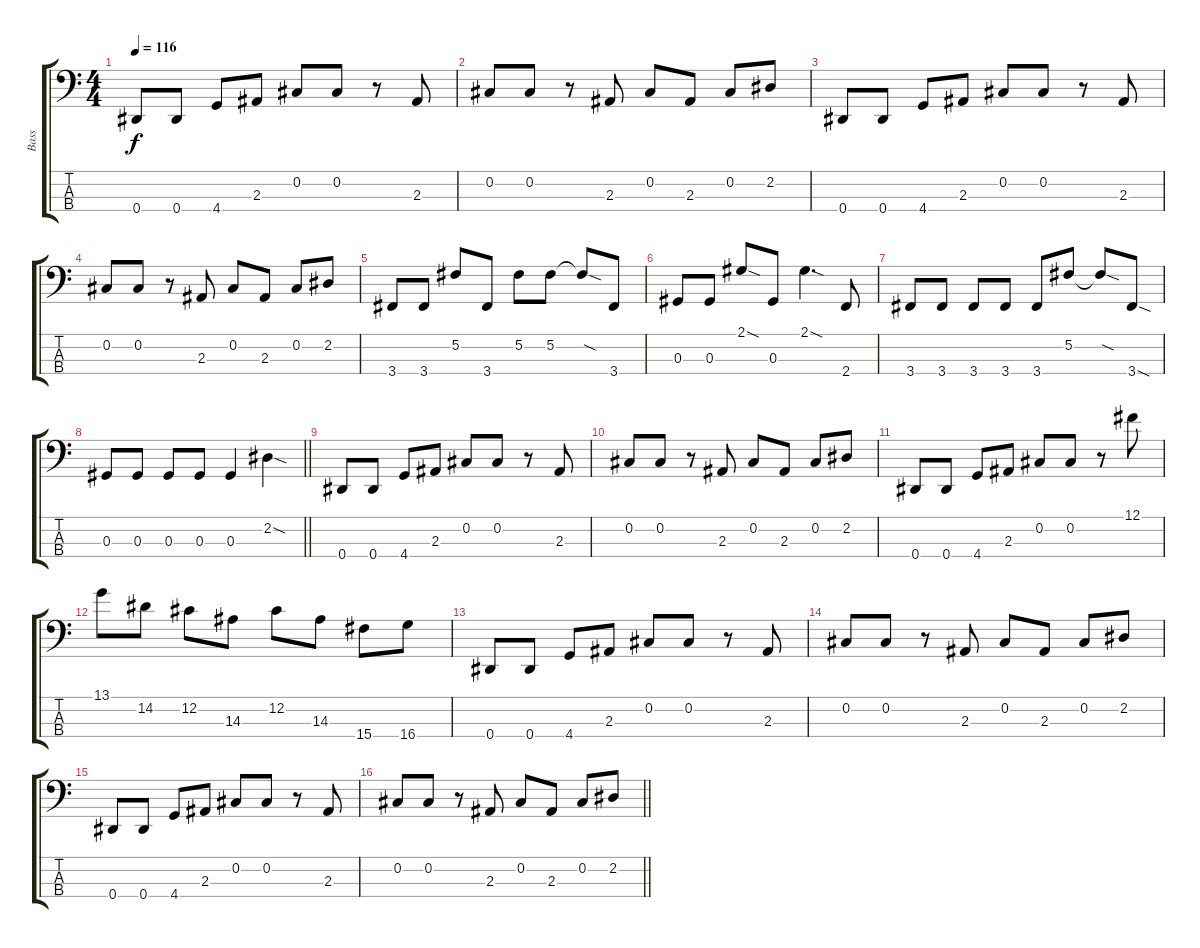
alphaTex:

\track ("Bass" "Bass") {instrument electricbassfinger}
\staff {score tabs}
\tuning (Gb2 Db2 Ab1 Eb1) {hide}
\ts (4 4)
\tempo 116
\clef f4
\ks c
0.4.8{dy f} 0.4.8 4.4.8 2.3.8 0.2.8 0.2.8 r.8 2.3.8 |
0.2.8 0.2.8 r.8 2.3.8 0.2.8 2.3.8 0.2.8 2.2.8 |
0.4.8 0.4.8 4.4.8 2.3.8 0.2.8 0.2.8 r.8 2.3.8 |
0.2.8 0.2.8 r.8 2.3.8 0.2.8 2.3.8 0.2.8 2.2.8 |
3.4.8 3.4.8 5.2.8 3.4.8 5.2.8 5.2.8 5.2{sod t}.8 3.4.8 |
0.3.8 0.3.8 2.1{sod}.8 0.3.8 2.1{sod}.4{d} 2.4.8 |
3.4.8 3.4.8 3.4.8 3.4.8 3.4.8 5.2.8 5.2{sod t}.8 3.4{sod}.8 |
\barLineRight lightlight
0.3.8 0.3.8 0.3.8 0.3.8 0.3.4 2.2{sod}.4 |
0.4.8 0.4.8 4.4.8 2.3.8 0.2.8 0.2.8 r.8 2.3.8 |
0.2.8 0.2.8 r.8 2.3.8 0.2.8 2.3.8 0.2.8 2.2.8 |
0.4.8 0.4.8 4.4.8 2.3.8 0.2.8 0.2.8 r.8 12.1.8 |
13.1.8 14.2.8 12.2.8 14.3.8 12.2.8 14.3.8 15.4.8 16.4.8 |
0.4.8 0.4.8 4.4.8 2.3.8 0.2.8 0.2.8 r.8 2.3.8 |
0.2.8 0.2.8 r.8 2.3.8 0.2.8 2.3.8 0.2.8 2.2.8 |
0.4.8 0.4.8 4.4.8 2.3.8 0.2.8 0.2.8 r.8 2.3.8 |
\barLineRight lightlight
0.2.8 0.2.8 r.8 2.3.8 0.2.8 2.3.8 0.2.8 2.2.8
